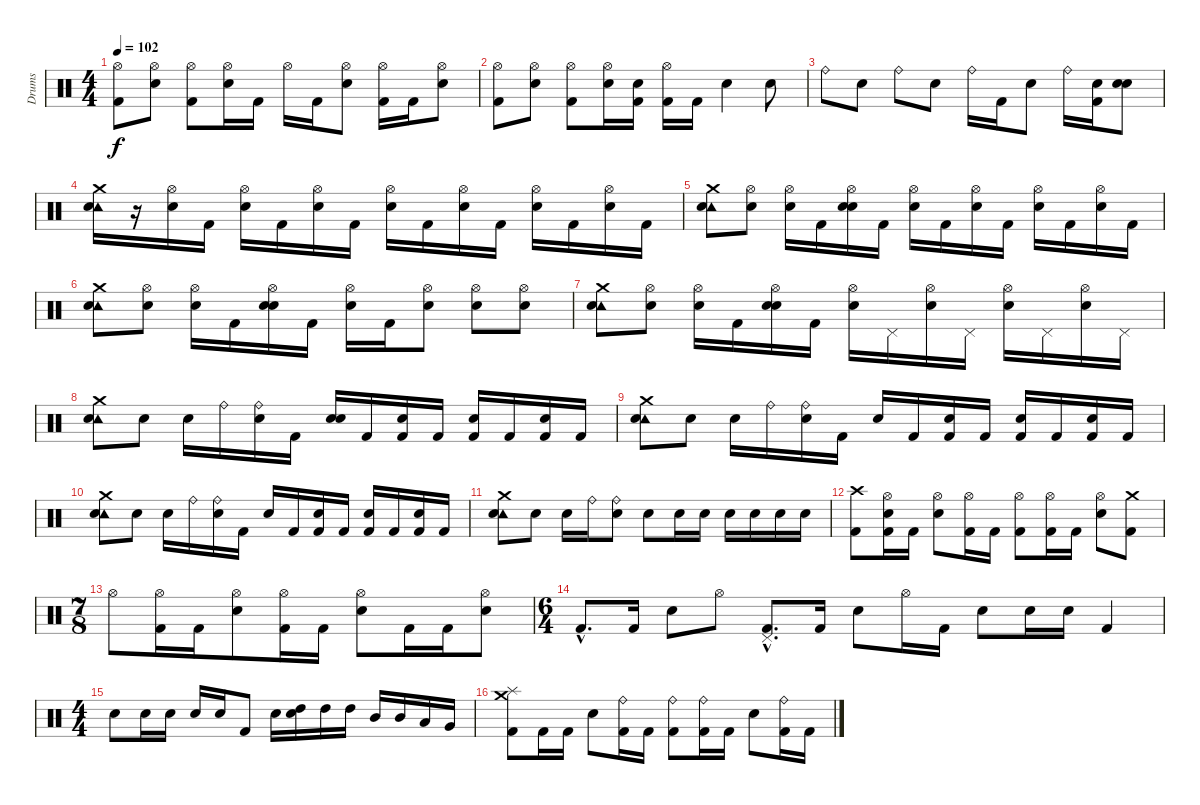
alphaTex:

\track ("Drums" "Drums") {instrument percussion}
\staff {score}
\articulation defaults
\ts (4 4)
\tempo 102
\clef neutral
\ks c
("Kick (hit) 2" "Hi-Hat (open)").8{dy f} ("Hi-Hat (open)" "Electric Snare (hit)").8 ("Kick (hit) 2" "Hi-Hat (open)").8 ("Electric Snare (hit)" "Hi-Hat (open)").16 "Kick (hit) 2".16 "Hi-Hat (open)".16 "Kick (hit) 2".16 ("Electric Snare (hit)" "Hi-Hat (open)").8 ("Kick (hit) 2" "Hi-Hat (open)").16 "Kick (hit) 2".16 ("Electric Snare (hit)" "Hi-Hat (open)").8 |
("Kick (hit) 2" "Hi-Hat (open)").8 ("Electric Snare (hit)" "Hi-Hat (open)").8 ("Kick (hit) 2" "Hi-Hat (open)").8 ("Hi-Hat (open)" "Electric Snare (hit)").16 ("Snare (hit)" "Kick (hit) 2").16 ("Hi-Hat (open)" "Kick (hit) 2").16 "Kick (hit) 2".16 "Electric Snare (hit)".4 "Electric Snare (hit)".8 |
"Ride (bell)".8 "Electric Snare (hit)".8 "Ride (bell)".8 "Electric Snare (hit)".8 "Ride (bell)".16 "Kick (hit) 2".16 "Electric Snare (hit)".8 "Ride (bell)".16 ("Snare (hit)" "Kick (hit) 2").16 ("Snare (hit)" "Electric Snare (hit)").8 |
("Tambourine (hit)" "Electric Snare (hit)" "Crash medium (hit)").16 r.16 ("Hi-Hat (open)" "Electric Snare (hit)").16 "Kick (hit) 2".16 ("Hi-Hat (open)" "Electric Snare (hit)").16 "Kick (hit) 2".16 ("Hi-Hat (open)" "Electric Snare (hit)").16 "Kick (hit) 2".16 ("Hi-Hat (open)" "Electric Snare (hit)").16 "Kick (hit) 2".16 ("Hi-Hat (open)" "Electric Snare (hit)").16 "Kick (hit) 2".16 ("Hi-Hat (open)" "Electric Snare (hit)").16 "Kick (hit) 2".16 ("Hi-Hat (open)" "Electric Snare (hit)").16 "Kick (hit) 2".16 |
("Tambourine (hit)" "Electric Snare (hit)" "Crash medium (hit)").8 ("Hi-Hat (open)" "Electric Snare (hit)").8 ("Hi-Hat (open)" "Electric Snare (hit)").16 "Kick (hit) 2".16 ("Snare (hit)" "Hi-Hat (open)" "Electric Snare (hit)").16 "Kick (hit) 2".16 ("Hi-Hat (open)" "Electric Snare (hit)").16 "Kick (hit) 2".16 ("Hi-Hat (open)" "Electric Snare (hit)").16 "Kick (hit) 2".16 ("Hi-Hat (open)" "Electric Snare (hit)").16 "Kick (hit) 2".16 ("Hi-Hat (open)" "Electric Snare (hit)").16 "Kick (hit) 2".16 |
("Tambourine (hit)" "Electric Snare (hit)" "Crash medium (hit)").8 ("Hi-Hat (open)" "Electric Snare (hit)").8 ("Hi-Hat (open)" "Electric Snare (hit)").16 "Kick (hit) 2".16 ("Snare (hit)" "Hi-Hat (open)" "Electric Snare (hit)").16 "Kick (hit) 2".16 ("Hi-Hat (open)" "Electric Snare (hit)").16 "Kick (hit) 2".16 ("Hi-Hat (open)" "Electric Snare (hit)").8 ("Hi-Hat (open)" "Electric Snare (hit)").8 ("Hi-Hat (open)" "Electric Snare (hit)").8 |
("Tambourine (hit)" "Electric Snare (hit)" "Crash medium (hit)").8 ("Hi-Hat (open)" "Electric Snare (hit)").8 ("Hi-Hat (open)" "Electric Snare (hit)").16 "Kick (hit) 2".16 ("Snare (hit)" "Hi-Hat (open)" "Electric Snare (hit)").16 "Kick (hit) 2".16 ("Hi-Hat (open)" "Electric Snare (hit)").16 "Pedal Hi-Hat (hit)".16 ("Electric Snare (hit)" "Hi-Hat (open)").16 "Pedal Hi-Hat (hit)".16 ("Electric Snare (hit)" "Hi-Hat (open)").16 "Pedal Hi-Hat (hit)".16 ("Electric Snare (hit)" "Hi-Hat (open)").16 "Pedal Hi-Hat (hit)".16 |
("Tambourine (hit)" "Electric Snare (hit)" "Crash medium (hit)").8 "Electric Snare (hit)".8 "Electric Snare (hit)".16 "Ride (bell)".16 ("Electric Snare (hit)" "Ride (bell)").16 "Kick (hit) 2".16 ("Snare (hit)" "Electric Snare (hit)").16 "Kick (hit) 2".16 ("Kick (hit) 2" "Electric Snare (hit)").16 "Kick (hit) 2".16 ("Kick (hit) 2" "Electric Snare (hit)").16 "Kick (hit) 2".16 ("Kick (hit) 2" "Electric Snare (hit)").16 "Kick (hit) 2".16 |
("Tambourine (hit)" "Electric Snare (hit)" "Crash medium (hit)").8 "Electric Snare (hit)".8 "Electric Snare (hit)".16 "Ride (bell)".16 ("Electric Snare (hit)" "Ride (bell)").16 "Kick (hit) 2".16 "Electric Snare (hit)".16 "Kick (hit) 2".16 ("Kick (hit) 2" "Electric Snare (hit)").16 "Kick (hit) 2".16 ("Kick (hit) 2" "Electric Snare (hit)").16 "Kick (hit) 2".16 ("Kick (hit) 2" "Electric Snare (hit)").16 "Kick (hit) 2".16 |
("Tambourine (hit)" "Electric Snare (hit)" "Crash medium (hit)").8 "Electric Snare (hit)".8 "Electric Snare (hit)".16 "Ride (bell)".16 ("Electric Snare (hit)" "Ride (bell)").16 "Kick (hit) 2".16 "Electric Snare (hit)".16 "Kick (hit) 2".16 ("Kick (hit) 2" "Electric Snare (hit)").16 "Kick (hit) 2".16 ("Kick (hit) 2" "Electric Snare (hit)").16 "Kick (hit) 2".16 ("Kick (hit) 2" "Electric Snare (hit)").16 "Kick (hit) 2".16 |
("Tambourine (hit)" "Electric Snare (hit)" "Crash medium (hit)").8 "Electric Snare (hit)".8 "Electric Snare (hit)".16 "Ride (bell)".16 ("Electric Snare (hit)" "Ride (bell)").8 "Electric Snare (hit)".8 "Electric Snare (hit)".16 "Electric Snare (hit)".16 "Electric Snare (hit)".16 "Electric Snare (hit)".16 "Electric Snare (hit)".16 "Electric Snare (hit)".16 |
("Kick (hit) 2" "Crash high (hit)").8 ("Snare (hit)" "Kick (hit) 2" "Hi-Hat (open)").16 "Kick (hit) 2".16 ("Hi-Hat (open)" "Electric Snare (hit)").8 ("Kick (hit) 2" "Hi-Hat (open)").16 "Kick (hit) 2".16 ("Kick (hit) 2" "Hi-Hat (open)").8 ("Kick (hit) 2" "Hi-Hat (open)").16 "Kick (hit) 2".16 ("Hi-Hat (open)" "Electric Snare (hit)").8 ("Kick (hit) 2" "Crash medium (hit)").8 |
\ts (7 8)
"Hi-Hat (open)".8 ("Kick (hit) 2" "Hi-Hat (open)").16 "Kick (hit) 2".16 ("Hi-Hat (open)" "Electric Snare (hit)").8 ("Kick (hit) 2" "Hi-Hat (open)").16 "Kick (hit) 2".16 ("Hi-Hat (open)" "Electric Snare (hit)").8 "Kick (hit) 2".16 "Kick (hit) 2".16 ("Hi-Hat (open)" "Electric Snare (hit)").8 |
\ts (6 4)
"Kick (hit) 2"{hac}.8{d} "Kick (hit) 2".16 "Electric Snare (hit)".8 "Hi-Hat (open)".8 ("Kick (hit) 2"{hac} "Pedal Hi-Hat (hit)"{hac}).8{d} "Kick (hit) 2".16 "Electric Snare (hit)".8 "Hi-Hat (open)".16 "Kick (hit) 2".16 "Electric Snare (hit)".8 "Electric Snare (hit)".16 "Electric Snare (hit)".16 "Kick (hit) 2".4 |
\ts (4 4)
"Electric Snare (hit)".8 "Electric Snare (hit)".16 "Electric Snare (hit)".16 "Electric Snare (hit)".16 "Electric Snare (hit)".16 "Kick (hit) 2".8 "Electric Snare (hit)".16 ("Snare (hit)" "High Tom (hit)").16 "High Tom (hit)".16 "High Tom (hit)".16 "Mid Tom (hit)".16 "Mid Tom (hit)".16 "Low Tom (hit)".16 "Very Low Tom (hit)".16 |
("Kick (hit) 2" "Splash (hit)" "Crash medium (hit)").8 "Kick (hit) 2".16 "Kick (hit) 2".16 "Electric Snare (hit)".8 ("Kick (hit) 2" "Ride (bell)").16 "Kick (hit) 2".16 ("Kick (hit) 2" "Ride (bell)").8 ("Kick (hit) 2" "Ride (bell)").16 "Kick (hit) 2".16 "Electric Snare (hit)".8 ("Kick (hit) 2" "Ride (bell)").16 "Kick (hit) 2".16
